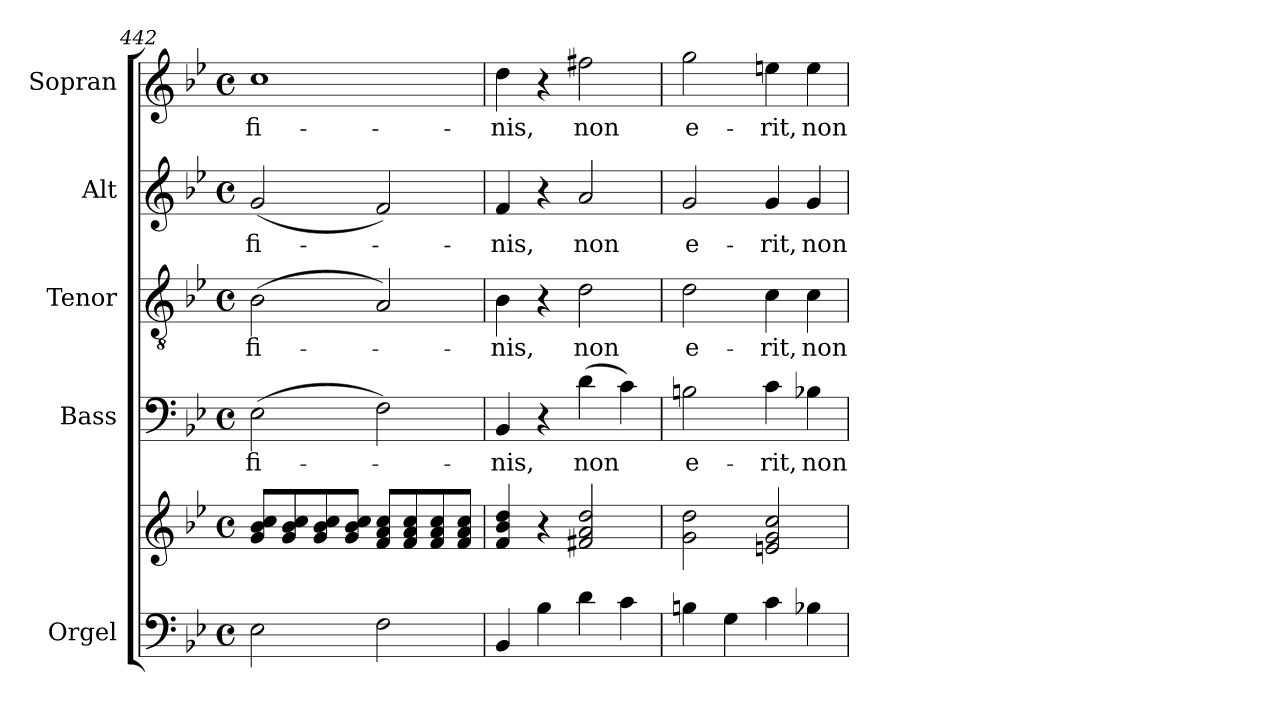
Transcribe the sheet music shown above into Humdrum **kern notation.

**kern	**kern	**kern	**text	**kern	**text	**kern	**text	**kern	**text
*part5	*part5	*part4	*part4	*part3	*part3	*part2	*part2	*part1	*part1
*staff6	*staff5	*staff4	*staff4	*staff3	*staff3	*staff2	*staff2	*staff1	*staff1
*I"Orgel	*	*I"Bass	*	*I"Tenor	*	*I"Alt	*	*I"Sopran	*
*I'Org.	*	*I'B.	*	*I'T.	*	*I'A.	*	*I'S.	*
!!LO:PB:g=z
*clefF4	*clefG2	*clefF4	*	*clefGv2	*	*clefG2	*	*clefG2	*
*k[b-e-]	*k[b-e-]	*k[b-e-]	*	*k[b-e-]	*	*k[b-e-]	*	*k[b-e-]	*
*B-:	*B-:	*B-:	*	*B-:	*	*B-:	*	*B-:	*
*M4/4	*M4/4	*M4/4	*	*M4/4	*	*M4/4	*	*M4/4	*
*met(c)	*met(c)	*met(c)	*	*met(c)	*	*met(c)	*	*met(c)	*
=442	=442	=442	=442	=442	=442	=442	=442	=442	=442
!	!	!	!LO:LY:b	!	!LO:LY:b	!	!LO:LY:b	!	!LO:LY:b
2E-\	8g/ 8b-/ 8cc/L	(>2E-\	fi-	(>2B-\	fi-	(<2g/	fi-	1cc	fi-
.	8g/ 8b-/ 8cc/	.	.	.	.	.	.	.	.
.	8g/ 8b-/ 8cc/	.	.	.	.	.	.	.	.
.	8g/ 8b-/ 8cc/J	.	.	.	.	.	.	.	.
2F\	8f/ 8a/ 8cc/L	2F\)	.	2A/)	.	2f/)	.	.	.
.	8f/ 8a/ 8cc/	.	.	.	.	.	.	.	.
.	8f/ 8a/ 8cc/	.	.	.	.	.	.	.	.
.	8f/ 8a/ 8cc/J	.	.	.	.	.	.	.	.
=443	=443	=443	=443	=443	=443	=443	=443	=443	=443
!	!	!	!LO:LY:b	!	!LO:LY:b	!	!LO:LY:b	!	!LO:LY:b
4BB-/	4f/ 4b-/ 4dd/	4BB-/	-nis,	4B-\	-nis,	4f/	-nis,	4dd\	-nis,
4B-\	4r	4r	.	4r	.	4r	.	4r	.
!	!	!	!LO:LY:b	!	!LO:LY:b	!	!LO:LY:b	!	!LO:LY:b
4d\	2f#X/ 2a/ 2dd/	(>4d\	non	2d\	non	2a/	non	2ff#X\	non
4c\	.	4c\)	.	.	.	.	.	.	.
=444	=444	=444	=444	=444	=444	=444	=444	=444	=444
!	!	!	!LO:LY:b	!	!LO:LY:b	!	!LO:LY:b	!	!LO:LY:b
4Bn\	2g\ 2dd\	2Bn\	e-	2d\	e-	2g/	e-	2gg\	e-
4G\	.	.	.	.	.	.	.	.	.
!	!	!	!LO:LY:b	!	!LO:LY:b	!	!LO:LY:b	!	!LO:LY:b
4c\	2en/ 2g/ 2cc/	4c\	-rit,	4c\	-rit,	4g/	-rit,	4een\	-rit,
!	!	!	!LO:LY:b	!	!LO:LY:b	!	!LO:LY:b	!	!LO:LY:b
4B-X\	.	4B-X\	non	4c\	non	4g/	non	4ee\	non
=	=	=	=	=	=	=	=	=	=
*-	*-	*-	*-	*-	*-	*-	*-	*-	*-
